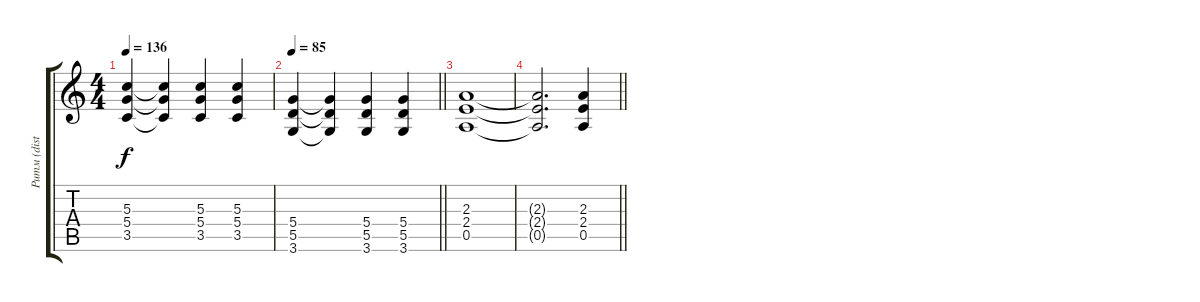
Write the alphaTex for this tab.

\track ("Ритм (dist)" "Ритм (dist") {instrument distortionguitar}
\staff {score tabs}
\tuning (E4 B3 G3 D3 A2 E2) {hide}
\ts (4 4)
\tempo 136
\clef g2
\ks c
(5.3 5.4 3.5).4{dy f} (5.3{t} 5.4{t} 3.5{t}).4 (5.3 5.4 3.5).4 (5.3 5.4 3.5).4 |
\tempo 85
\barLineRight lightlight
(5.4 5.5 3.6).4 (5.4{t} 5.5{t} 3.6{t}).4 (5.4 5.5 3.6).4 (5.4 5.5 3.6).4 |
(2.3 2.4 0.5).1 |
\barLineRight lightlight
(2.3{t} 2.4{t} 0.5{t}).2{d} (2.3 2.4 0.5).4
